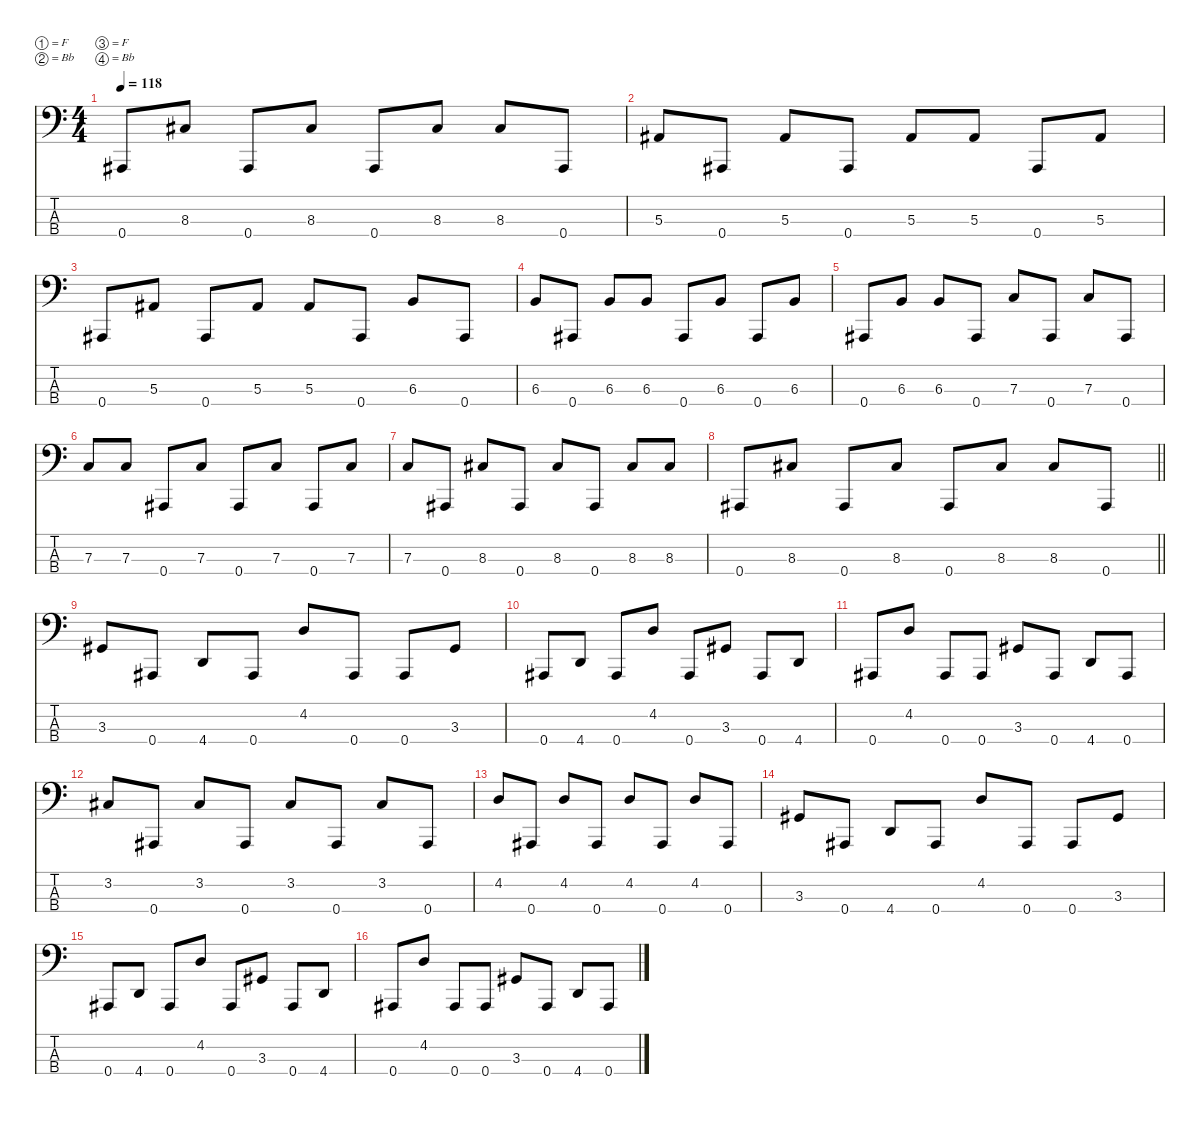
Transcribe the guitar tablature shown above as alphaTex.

\defaultSystemsLayout 4
\hideDynamics
\bracketExtendMode nobrackets
\singleTrackTrackNamePolicy hidden
\multiTrackTrackNamePolicy hidden
\firstSystemTrackNameMode fullname
\otherSystemsTrackNameOrientation horizontal
\track ("Bass" "el.bs.") {defaultSystemsLayout 8 instrument electricbassfinger}
\staff {score tabs}
\tuning (F2 Bb1 F1 Bb0)
\ts (4 4)
\tempo 118
\clef f4
\ks c
0.4{acc #}.8{dy f beam Up} 8.3{acc #}.8{beam Up} 0.4{acc #}.8{beam Up} 8.3{acc #}.8{beam Up} 0.4{acc #}.8{beam Up} 8.3{acc #}.8{beam Up} 8.3{acc #}.8{beam Up} 0.4{acc #}.8{beam Up} |
5.3{acc #}.8{beam Up} 0.4{acc #}.8{beam Up} 5.3{acc #}.8{beam Up} 0.4{acc #}.8{beam Up} 5.3{acc #}.8{beam Up} 5.3{acc #}.8{beam Up} 0.4{acc #}.8{beam Up} 5.3{acc #}.8{beam Up} |
0.4{acc #}.8{beam Up} 5.3{acc #}.8{beam Up} 0.4{acc #}.8{beam Up} 5.3{acc #}.8{beam Up} 5.3{acc #}.8{beam Up} 0.4{acc #}.8{beam Up} 6.3.8{beam Up} 0.4{acc #}.8{beam Up} |
6.3.8{beam Up} 0.4{acc #}.8{beam Up} 6.3.8{beam Up} 6.3.8{beam Up} 0.4{acc #}.8{beam Up} 6.3.8{beam Up} 0.4{acc #}.8{beam Up} 6.3.8{beam Up} |
0.4{acc #}.8{beam Up} 6.3.8{beam Up} 6.3.8{beam Up} 0.4{acc #}.8{beam Up} 7.3.8{beam Up} 0.4{acc #}.8{beam Up} 7.3.8{beam Up} 0.4{acc #}.8{beam Up} |
7.3.8{beam Up} 7.3.8{beam Up} 0.4{acc #}.8{beam Up} 7.3.8{beam Up} 0.4{acc #}.8{beam Up} 7.3.8{beam Up} 0.4{acc #}.8{beam Up} 7.3.8{beam Up} |
7.3.8{beam Up} 0.4{acc #}.8{beam Up} 8.3{acc #}.8{beam Up} 0.4{acc #}.8{beam Up} 8.3{acc #}.8{beam Up} 0.4{acc #}.8{beam Up} 8.3{acc #}.8{beam Up} 8.3{acc #}.8{beam Up} |
\barLineRight lightlight
0.4{acc #}.8{beam Up} 8.3{acc #}.8{beam Up} 0.4{acc #}.8{beam Up} 8.3{acc #}.8{beam Up} 0.4{acc #}.8{beam Up} 8.3{acc #}.8{beam Up} 8.3{acc #}.8{beam Up} 0.4{acc #}.8{beam Up} |
3.3{acc #}.8{beam Up} 0.4{acc #}.8{beam Up} 4.4.8{beam Up} 0.4{acc #}.8{beam Up} 4.2.8{beam Up} 0.4{acc #}.8{beam Up} 0.4{acc #}.8{beam Up} 3.3{acc #}.8{beam Up} |
0.4{acc #}.8{beam Up} 4.4.8{beam Up} 0.4{acc #}.8{beam Up} 4.2.8{beam Up} 0.4{acc #}.8{beam Up} 3.3{acc #}.8{beam Up} 0.4{acc #}.8{beam Up} 4.4.8{beam Up} |
0.4{acc #}.8{beam Up} 4.2.8{beam Up} 0.4{acc #}.8{beam Up} 0.4{acc #}.8{beam Up} 3.3{acc #}.8{beam Up} 0.4{acc #}.8{beam Up} 4.4.8{beam Up} 0.4{acc #}.8{beam Up} |
3.2{acc #}.8{beam Up} 0.4{acc #}.8{beam Up} 3.2{acc #}.8{beam Up} 0.4{acc #}.8{beam Up} 3.2{acc #}.8{beam Up} 0.4{acc #}.8{beam Up} 3.2{acc #}.8{beam Up} 0.4{acc #}.8{beam Up} |
4.2.8{beam Up} 0.4{acc #}.8{beam Up} 4.2.8{beam Up} 0.4{acc #}.8{beam Up} 4.2.8{beam Up} 0.4{acc #}.8{beam Up} 4.2.8{beam Up} 0.4{acc #}.8{beam Up} |
3.3{acc #}.8{beam Up} 0.4{acc #}.8{beam Up} 4.4.8{beam Up} 0.4{acc #}.8{beam Up} 4.2.8{beam Up} 0.4{acc #}.8{beam Up} 0.4{acc #}.8{beam Up} 3.3{acc #}.8{beam Up} |
0.4{acc #}.8{beam Up} 4.4.8{beam Up} 0.4{acc #}.8{beam Up} 4.2.8{beam Up} 0.4{acc #}.8{beam Up} 3.3{acc #}.8{beam Up} 0.4{acc #}.8{beam Up} 4.4.8{beam Up} |
0.4{acc #}.8{beam Up} 4.2.8{beam Up} 0.4{acc #}.8{beam Up} 0.4{acc #}.8{beam Up} 3.3{acc #}.8{beam Up} 0.4{acc #}.8{beam Up} 4.4.8{beam Up} 0.4{acc #}.8{beam Up}
